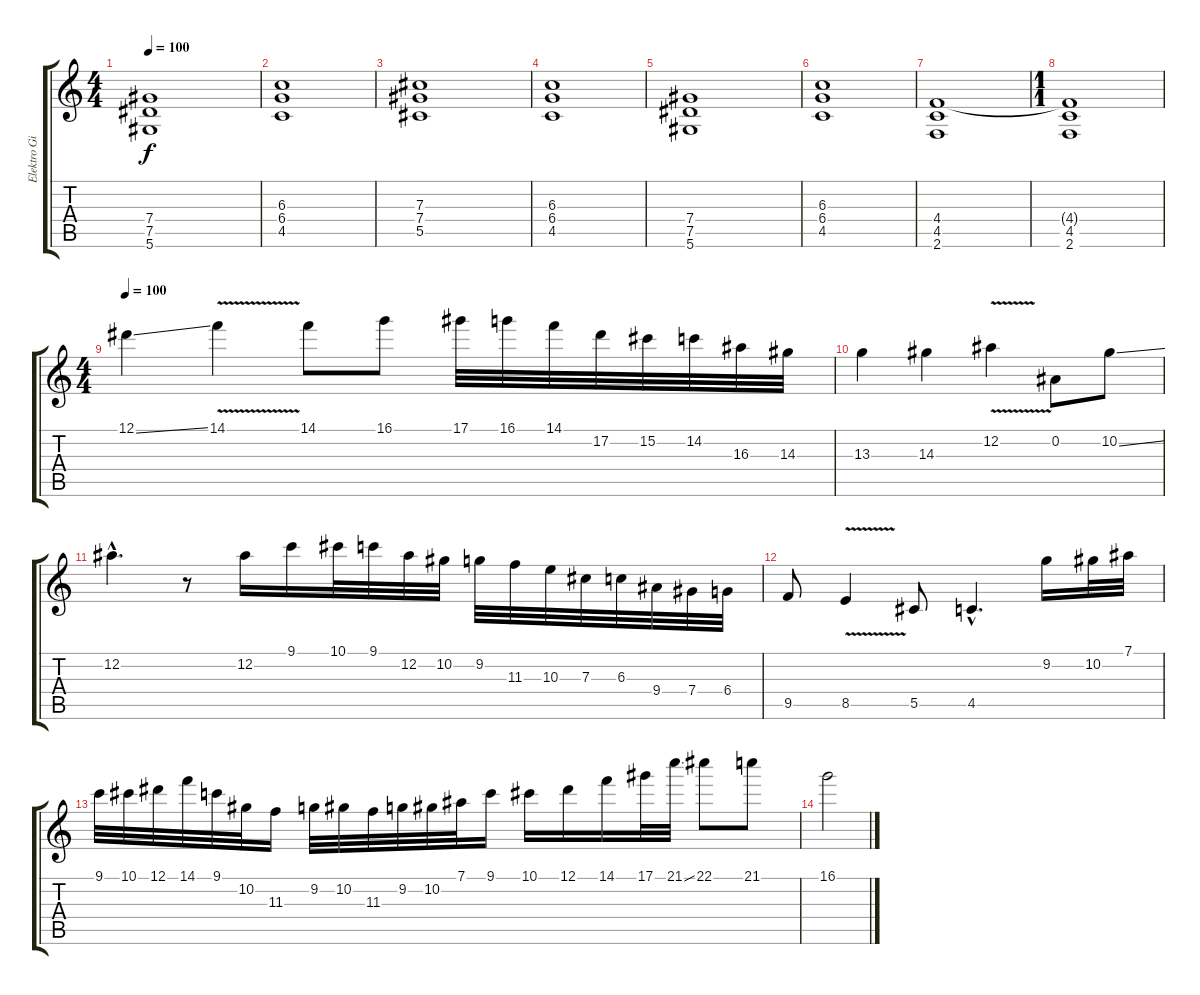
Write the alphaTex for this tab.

\track ("Elektro Gitar" "Elektro Gi") {instrument distortionguitar}
\staff {score tabs}
\tuning (Eb4 Bb3 Gb3 Db3 Ab2 Eb2) {hide}
\ts (4 4)
\tempo 100
\clef g2
\ks c
(7.4 7.5 5.6).1{dy f} |
(6.3 6.4 4.5).1 |
(7.3 7.4 5.5).1 |
(6.3 6.4 4.5).1 |
(7.4 7.5 5.6).1 |
(6.3 6.4 4.5).1 |
(4.4 4.5 2.6).1 |
\ts (1 1)
(4.4{t} 4.5 2.6).1 |
\ts (4 4)
\tempo 100
12.1{ss}.4 14.1{v}.4 14.1.8 16.1.8 17.1.32 16.1.32 14.1.32 17.2.32 15.2.32 14.2.32 16.3.32 14.3.32 |
13.3.4 14.3.4 12.2{v}.4 0.2.8 10.2{ss}.8 |
12.2{hac}.4{d} r.8 12.2.16 9.1.16 10.1.32 9.1.32 12.2.32 10.2.32 9.2.32 11.3.32 10.3.32 7.3.32 6.3.32 9.4.32 7.4.32 6.4.32 |
9.5.8 8.5{v}.4 5.5.8 4.5{hac}.4{d} 9.2.16 10.2.32 7.1.32 |
9.1.32 10.1.32 12.1.32 14.1.32 9.1.32 10.2.32 11.3.16 9.2.32 10.2.32 11.3.32 9.2.32 10.2.32 7.1.32 9.1.16 10.1.16 12.1.16 14.1.16 17.1.32 21.1{ss}.32 22.1.8 21.1.8 |
16.1.2
